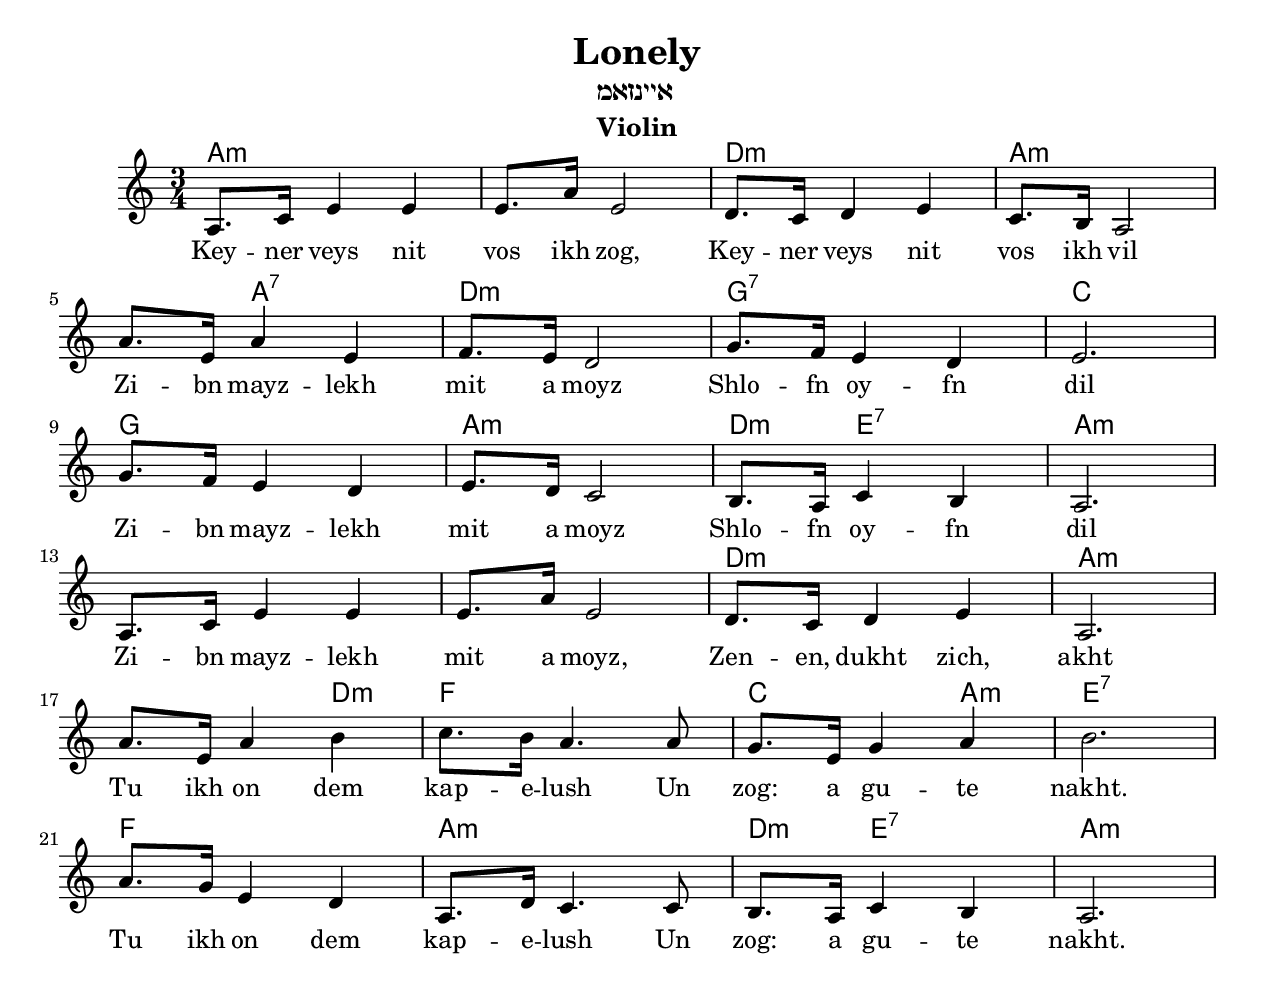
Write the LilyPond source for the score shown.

\version "2.24.0"
\include "english.ly"
%\pointAndClickOff
\paper{
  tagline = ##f
  print-all-headers = ##t
  #(set-paper-size "letter")
}
date = #(strftime "%d-%m-%Y" (localtime (current-time)))

%\markup{ \italic{ " Updated " \date  }  }

%\markup{ Got something to say? }

global = {
  \clef treble
  \key a \minor
  \time 3/4
  \set Score.rehearsalMarkFormatter = #format-mark-box-alphabet
}

%#################################### Melody ########################
melody = \relative c' {
  \global
  %\partial 16*3 a16 d f   %lead in notes
  a8. c16 e4 e
  e8. a16 e2
  d8. c16 d4 e
  c8. b16 a2
  \break
  a'8. e16 a4 e
  f8. e16 d2|
  g8. f16 e4 d
  e2.
  \break
  g8. f16 e4 d
  e8. d16 c2
  b8. a16 c4 b
  a2.
  \break
  a8. c16 e4 e
  e8. a16 e2
  d8. c16 d4 e
  a,2.
  \break
  a'8. e16 a4 b
  c8. b16 a4. a8
  g8. e16 g4 a
  b2.
  \break
  a8. g16 e4 d
  a8. d16 c4. c8
  b8. a16 c4 b a2.

}
%################################# Lyrics #####################
\addlyrics{
  Key -- ner veys nit vos ikh zog,
  Key -- ner veys nit vos ikh vil
  Zi -- bn mayz -- lekh mit a moyz
  Shlo -- fn oy -- fn dil
  Zi -- bn mayz -- lekh mit a moyz
  Shlo -- fn oy -- fn dil
  Zi -- bn mayz -- lekh mit a moyz,
  Zen -- en, dukht zich, akht
  Tu ikh on dem kap -- e -- lush
  Un zog: a gu -- te nakht.
  Tu ikh on dem kap -- e -- lush
  Un zog: a gu -- te nakht.
}
%################################# Chords #######################
harmonies = \chordmode {
  a4*6:m
  d4*3:m
  a4*4:m
  a2:7
  d4*3:m
  g4*3:7
  c4*3
  g4*3
  a4*3:m
  d4:m
  e2:7
  a4*9:m
  d4*3:m
  a4*5:m
  d4:m
  f4*3
  c4*2
  a4:m
  e4*3:7
  f4*3
  a4*3:m
  d4:m
  e2:7
  a4*3:m
}

\score {
  <<
    \new ChordNames {
      \set chordChanges = ##f
      \harmonies
    }
    \new Staff
    \melody
  >>
  \header{
    title= "Lonely"
    subtitle=" איינזאמ"
    composer= ""
    instrument = "Violin"
    arranger= ""
  }
  \midi{\tempo 4 = 120}
  \layout{indent = 1.0\cm}


  }

%{
  % more verses:
  \markup{}
  \markup {
  \fill-line {
  \hspace #0.1 % distance from left margin
  \column {
  \line { "1."
  \column {
  ""
  }
  }
  \hspace #0.2 % vertical distance between verses
  \line { "2."
  \column {
  ""
  }
  }
  }
  \hspace #0.1  % horiz. distance between columns
  \column {
  \line { "3."
  \column {
  ""
  }
  }
  \hspace #0.2 % distance between verses
  \line { "4."
  \column {
  ""
  }
  }
  }
  \hspace #0.1 % distance to right margin
  }
  }

%}
